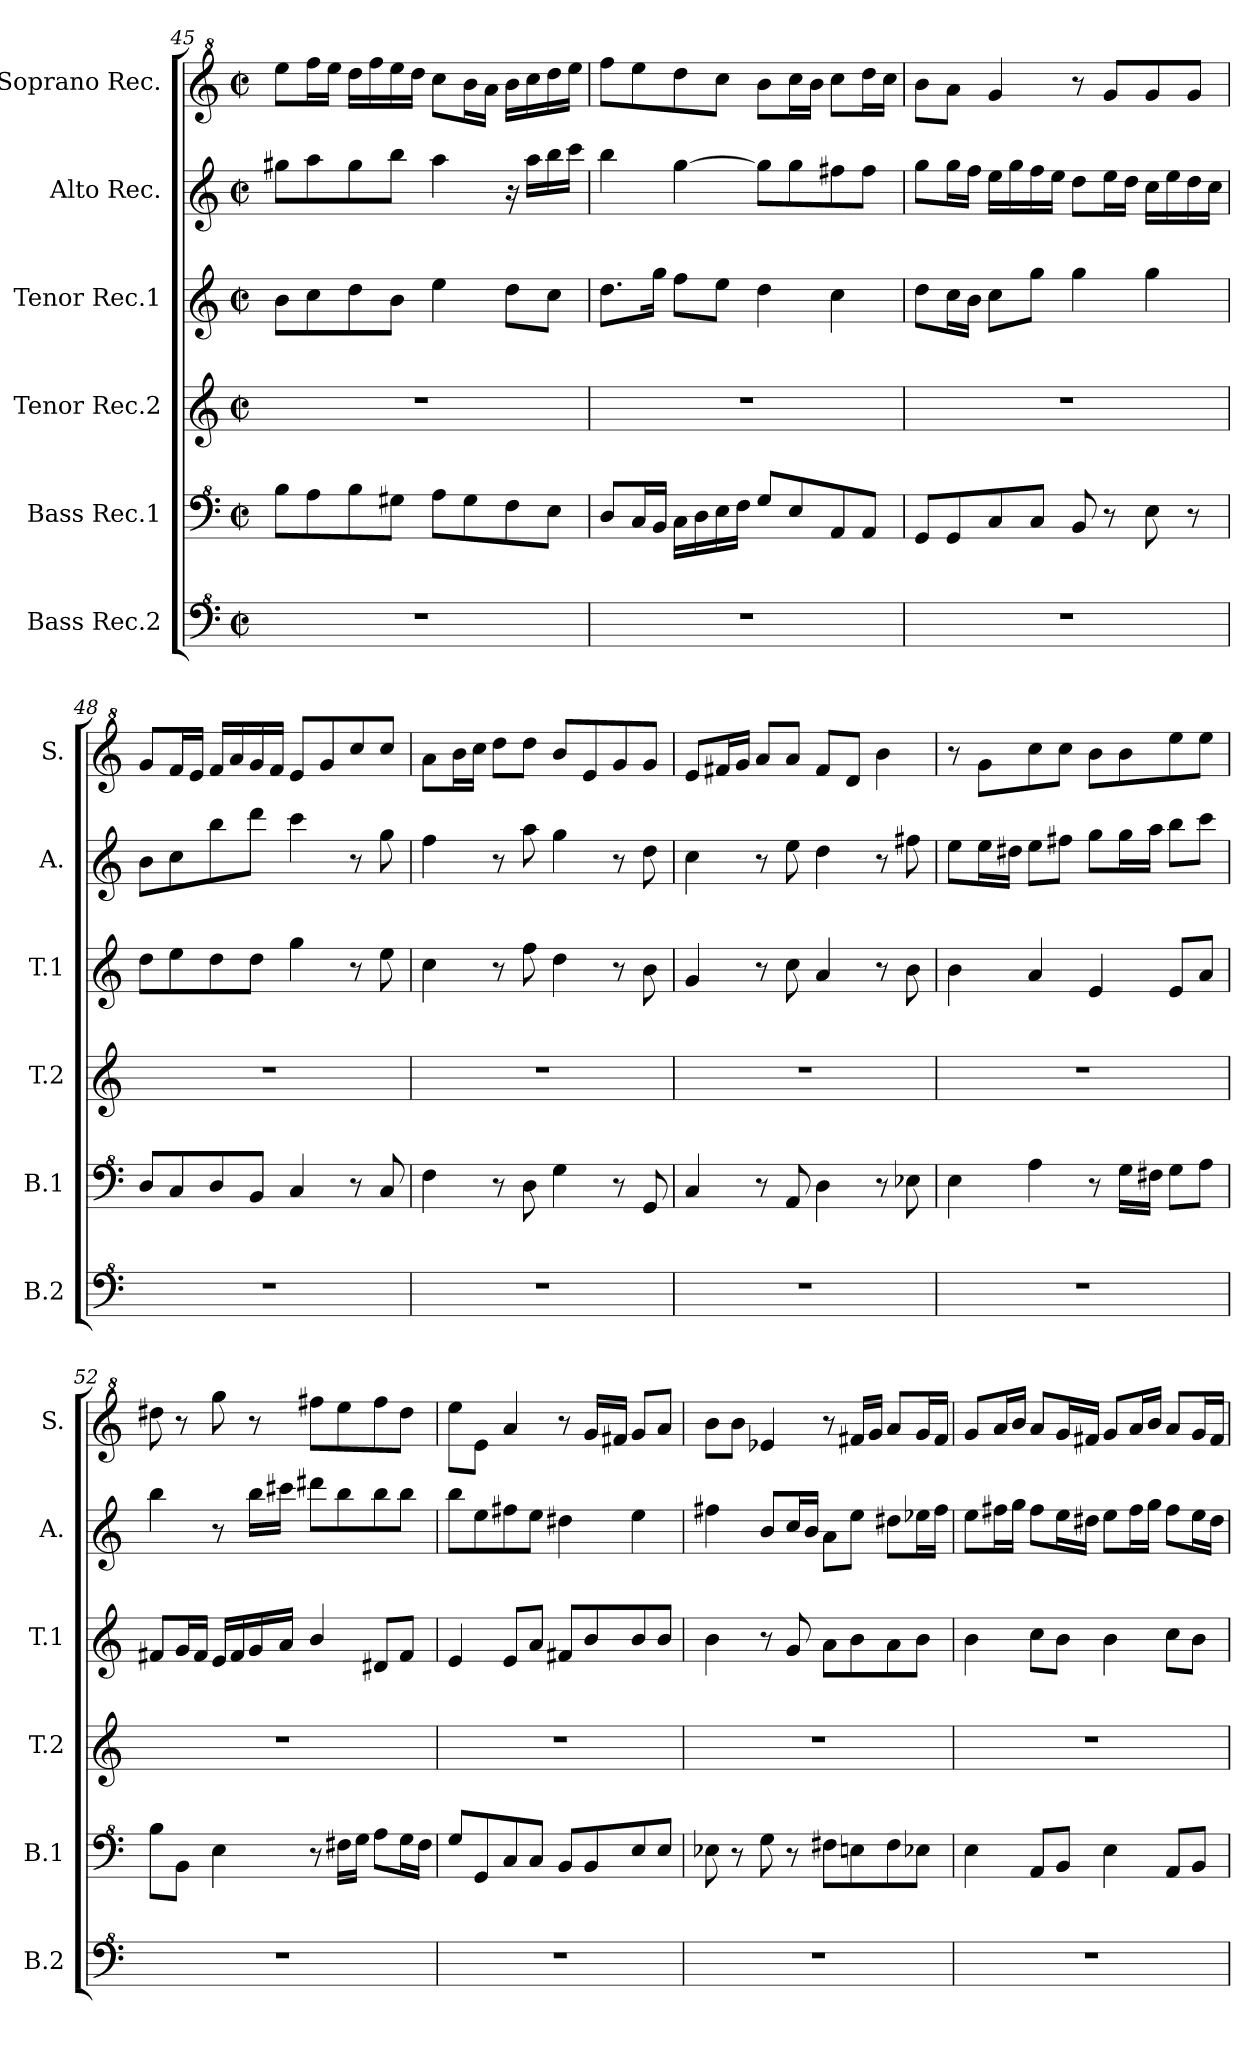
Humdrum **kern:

**kern	**kern	**kern	**kern	**kern	**kern
*part6	*part5	*part4	*part3	*part2	*part1
*staff6	*staff5	*staff4	*staff3	*staff2	*staff1
*I"Bass Rec.2	*I"Bass Rec.1	*I"Tenor Rec.2	*I"Tenor Rec.1	*I"Alto Rec.	*I"Soprano Rec.
*I'B.2	*I'B.1	*I'T.2	*I'T.1	*I'A.	*I'S.
*clefF^4	*clefF^4	*clefG2	*clefG2	*clefG2	*clefG^2
*k[]	*k[]	*k[]	*k[]	*k[]	*k[]
*M2/2	*M2/2	*M2/2	*M2/2	*M2/2	*M2/2
*met(c|)	*met(c|)	*met(c|)	*met(c|)	*met(c|)	*met(c|)
=45	=45	=45	=45	=45	=45
1r	8b\L	1r	8b\L	8gg#X\L	8eee\L
.	8a\	.	8cc\	8aa\	16fff\L
.	.	.	.	.	16eee\JJ
.	8b\	.	8dd\	8gg#\	16ddd\LL
.	.	.	.	.	16fff\
.	8g#X\J	.	8b\J	8bb\J	16eee\
.	.	.	.	.	16ddd\JJ
.	8a\L	.	4ee\	4aa\	8ccc\L
.	8g#\	.	.	.	16bb\L
.	.	.	.	.	16aa\JJ
.	8f\	.	8dd\L	16r	16bb\LL
.	.	.	.	16aa\LL	16ccc\
.	8e\J	.	8cc\J	16bb\	16ddd\
.	.	.	.	16ccc\JJ	16eee\JJ
=46	=46	=46	=46	=46	=46
1r	8d/L	1r	8.dd\L	4bb\	8fff\L
.	16c/L	.	.	.	8eee\
.	16B/JJ	.	16gg\Jk	.	.
.	16c\LL	.	8ff\L	[4gg\	8ddd\
.	16d\	.	.	.	.
.	16e\	.	8ee\J	.	8ccc\J
.	16f\JJ	.	.	.	.
.	8g/L	.	4dd\	8gg\L]	8bb\L
.	8e/	.	.	8gg\	16ccc\L
.	.	.	.	.	16bb\JJ
.	8A/	.	4cc\	8ff#X\	8ccc\L
.	8A/J	.	.	8ff#\J	16ddd\L
.	.	.	.	.	16ccc\JJ
!!LO:LB:g=z
=47	=47	=47	=47	=47	=47
1r	8G/L	1r	8dd\L	8gg\L	8bb\L
.	8G/	.	16cc\L	16gg\L	8aa\J
.	.	.	16b\JJ	16ff\JJ	.
.	8c/	.	8cc\L	16ee\LL	4gg/
.	.	.	.	16gg\	.
.	8c/J	.	8gg\J	16ff\	.
.	.	.	.	16ee\JJ	.
.	8B/	.	4gg\	8dd\L	8r
.	8r	.	.	16ee\L	8gg/L
.	.	.	.	16dd\JJ	.
.	8e\	.	4gg\	16cc\LL	8gg/
.	.	.	.	16ee\	.
.	8r	.	.	16dd\	8gg/J
.	.	.	.	16cc\JJ	.
=48	=48	=48	=48	=48	=48
1r	8d/L	1r	8dd\L	8b\L	8gg/L
.	8c/	.	8ee\	8cc\	16ff/L
.	.	.	.	.	16ee/JJ
.	8d/	.	8dd\	8bb\	16ff/LL
.	.	.	.	.	16aa/
.	8B/J	.	8dd\J	8ddd\J	16gg/
.	.	.	.	.	16ff/JJ
.	4c/	.	4gg\	4ccc\	8ee/L
.	.	.	.	.	8gg/
.	8r	.	8r	8r	8ccc/
.	8c/	.	8ee\	8gg\	8ccc/J
=49	=49	=49	=49	=49	=49
1r	4f\	1r	4cc\	4ff\	8aa\L
.	.	.	.	.	16bb\L
.	.	.	.	.	16ccc\JJ
.	8r	.	8r	8r	8ddd\L
.	8d\	.	8ff\	8aa\	8ddd\J
.	4g\	.	4dd\	4gg\	8bb/L
.	.	.	.	.	8ee/
.	8r	.	8r	8r	8gg/
.	8G/	.	8b\	8dd\	8gg/J
=50	=50	=50	=50	=50	=50
1r	4c/	1r	4g/	4cc\	8ee/L
.	.	.	.	.	16ff#X/L
.	.	.	.	.	16gg/JJ
.	8r	.	8r	8r	8aa/L
.	8A/	.	8cc\	8ee\	8aa/J
.	4d\	.	4a/	4dd\	8ff#/L
.	.	.	.	.	8dd/J
.	8r	.	8r	8r	4bb\
.	8e-X\	.	8b\	8ff#X\	.
=51	=51	=51	=51	=51	=51
1r	4e\	1r	4b\	8ee\L	8r
.	.	.	.	16ee\L	8gg\L
.	.	.	.	16dd#X\JJ	.
.	4a\	.	4a/	8ee\L	8ccc\
.	.	.	.	8ff#X\J	8ccc\J
.	8r	.	4e/	8gg\L	8bb\L
.	16g\LL	.	.	16gg\L	8bb\
.	16f#X\JJ	.	.	16aa\JJ	.
.	8g\L	.	8e/L	8bb\L	8eee\
.	8a\J	.	8a/J	8ccc\J	8eee\J
=52	=52	=52	=52	=52	=52
1r	8b\L	1r	8f#X/L	4bb\	8ddd#X\
.	8B\J	.	16g/L	.	8r
.	.	.	16f#/JJ	.	.
.	4e\	.	16e/LL	8r	8ggg\
.	.	.	16f#/	.	.
.	.	.	16g/	16bb\LL	8r
.	.	.	16a/JJ	16ccc#X\JJ	.
.	8r	.	4b/	8ddd#X\L	8fff#X\L
.	16f#X\LL	.	.	8bb\	8eee\
.	16g\JJ	.	.	.	.
.	8a\L	.	8d#X/L	8bb\	8fff#\
.	16g\L	.	8f#/J	8bb\J	8ddd#\J
.	16f#\JJ	.	.	.	.
!!LO:LB:g=z
=53	=53	=53	=53	=53	=53
1r	8g/L	1r	4e/	8bb\L	8eee\L
.	8G/	.	.	8ee\	8ee\J
.	8c/	.	8e/L	8ff#X\	4aa/
.	8c/J	.	8a/J	8ee\J	.
.	8B/L	.	8f#X/L	4dd#X\	8r
.	8B/	.	8b/	.	16gg/LL
.	.	.	.	.	16ff#X/JJ
.	8e/	.	8b/	4ee\	8gg/L
.	8e/J	.	8b/J	.	8aa/J
=54	=54	=54	=54	=54	=54
1r	8e-X\	1r	4b\	4ff#X\	8bb\L
.	8r	.	.	.	8bb\J
.	8g\	.	8r	8b/L	4ee-X/
.	8r	.	8g/	16cc/L	.
.	.	.	.	16b/JJ	.
.	8f#X\L	.	8a\L	8a\L	8r
.	8en\	.	8b\	8ee\J	16ff#X/LL
.	.	.	.	.	16gg/JJ
.	8f#\	.	8a\	8dd#X\L	8aa/L
.	8e-X\J	.	8b\J	16ee-X\L	16gg/L
.	.	.	.	16ff#\JJ	16ff#/JJ
=55	=55	=55	=55	=55	=55
1r	4e\	1r	4b\	8ee\L	8gg/L
.	.	.	.	16ff#X\L	16aa/L
.	.	.	.	16gg\JJ	16bb/JJ
.	8A/L	.	8cc\L	8ff#\L	8aa/L
.	8B/J	.	8b\J	16ee\L	16gg/L
.	.	.	.	16dd#X\JJ	16ff#X/JJ
.	4e\	.	4b\	8ee\L	8gg/L
.	.	.	.	16ff#\L	16aa/L
.	.	.	.	16gg\JJ	16bb/JJ
.	8A/L	.	8cc\L	8ff#\L	8aa/L
.	8B/J	.	8b\J	16ee\L	16gg/L
.	.	.	.	16dd#\JJ	16ff#/JJ
=	=	=	=	=	=
*-	*-	*-	*-	*-	*-
